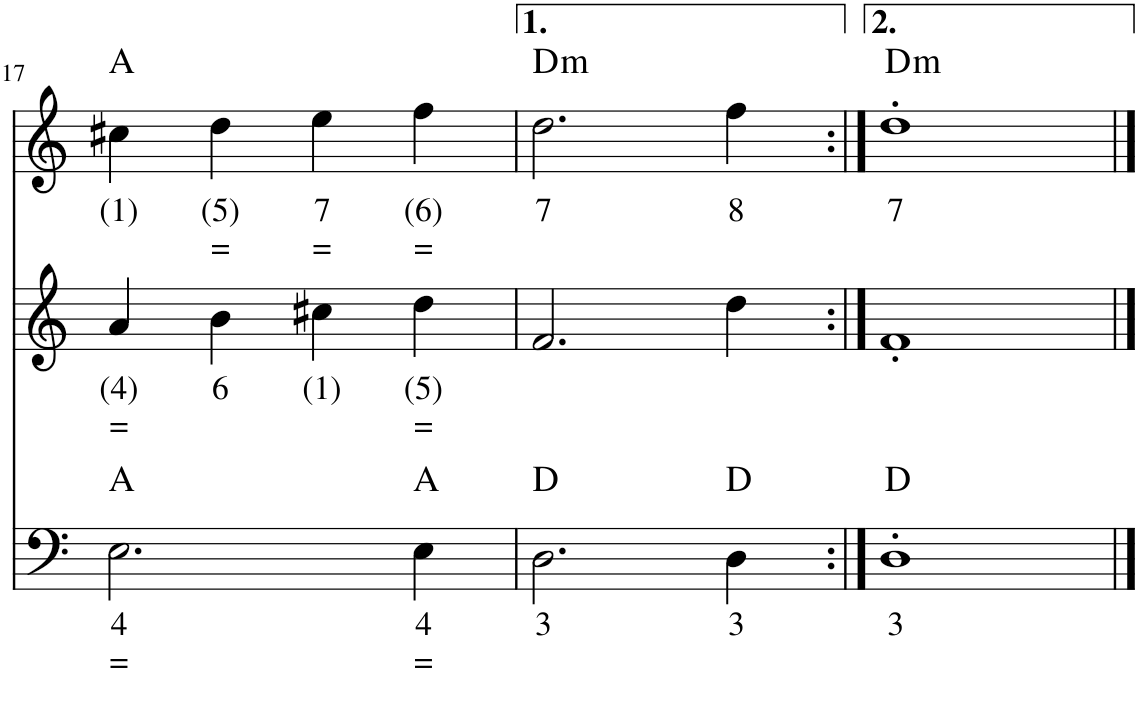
**kern	**text	**text	**harte	**kern	**text	**text	**kern	**text	**text	**harte
*part3	*part3	*part3	*part3	*part2	*part2	*part2	*part1	*part1	*part1	*part1
*staff3	*staff3	*staff3	*	*staff2	*staff2	*staff2	*staff1	*staff1	*staff1	*
*I"Contrabas, Acoustic Bass	*	*	*	*I"Hobo, Flute	*	*	*I"Bandoneon, Flute	*	*	*
*I'Acc	*	*	*	*	*	*	*	*	*	*
!!LO:PB:g=z
*clefF4	*	*	*	*clefG2	*	*	*clefG2	*	*	*
*Trd7c12	*	*	*	*	*	*	*	*	*	*
*k[]	*	*	*	*k[]	*	*	*k[]	*	*	*
*M2/2	*	*	*	*M2/2	*	*	*M2/2	*	*	*
=17	=17	=17	=17	=17	=17	=17	=17	=17	=17	=17
!	!LO:LY:b	!LO:LY:b	!	!	!LO:LY:b	!LO:LY:b	!	!LO:LY:b	!	!
2.E\	4	=	A:maj	4a/	(4)	=	4cc#X\	(1)	.	A:maj
!	!	!	!	!	!LO:LY:b	!	!	!LO:LY:b	!LO:LY:b	!
.	.	.	.	4b\	6	.	4dd\	(5)	=	.
!	!	!	!	!	!LO:LY:b	!	!	!LO:LY:b	!LO:LY:b	!
.	.	.	.	4cc#X\	(1)	.	4ee\	7	=	.
!	!LO:LY:b	!LO:LY:b	!	!	!LO:LY:b	!LO:LY:b	!	!LO:LY:b	!LO:LY:b	!
4E\	4	=	A:maj	4dd\	(5)	=	4ff\	(6)	=	.
=18	=18	=18	=18	=18	=18	=18	=18	=18	=18	=18
!	!LO:LY:b	!	!	!	!	!	!	!LO:LY:b	!	!LO:H:kt=m
2.D\	3	.	D:maj	2.f/	.	.	2.dd\	7	.	D:min
!	!LO:LY:b	!	!	!	!	!	!	!LO:LY:b	!	!
4D\	3	.	D:maj	4dd\	.	.	4ff\	8	.	.
=19:|!	=19:|!	=19:|!	=19:|!	=19:|!	=19:|!	=19:|!	=19:|!	=19:|!	=19:|!	=19:|!
!	!LO:LY:b	!	!	!	!	!	!	!LO:LY:b	!	!LO:H:kt=m
1D'	3	.	D:maj	1f'	.	.	1dd'	7	.	D:min
==	==	==	==	==	==	==	==	==	==	==
*-	*-	*-	*-	*-	*-	*-	*-	*-	*-	*-
